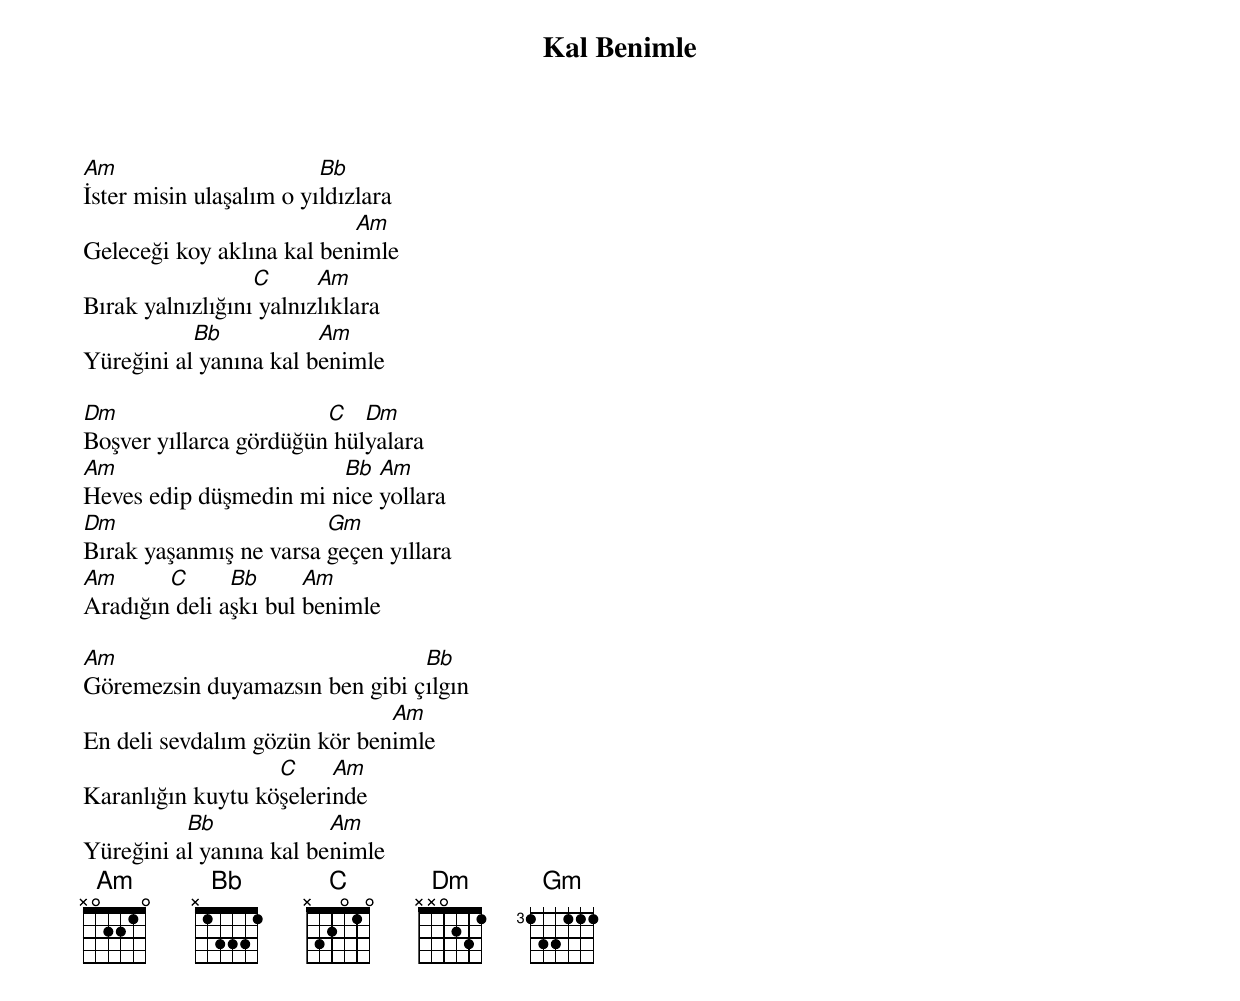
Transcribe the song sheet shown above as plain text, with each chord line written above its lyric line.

{title: Kal Benimle}
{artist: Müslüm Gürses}

Am                       Bb
İster misin ulaşalım o yıldızlara
                           Am
Geleceği koy aklına kal benimle
                  C      Am
Bırak yalnızlığını yalnızlıklara
           Bb           Am
Yüreğini al yanına kal benimle

Dm                      C   Dm
Boşver yıllarca gördüğün hülyalara
Am                      Bb  Am
Heves edip düşmedin mi nice yollara
Dm                      Gm
Bırak yaşanmış ne varsa geçen yıllara
Am      C      Bb      Am
Aradığın deli aşkı bul benimle

Am                              Bb
Göremezsin duyamazsın ben gibi çılgın
                              Am
En deli sevdalım gözün kör benimle
                   C     Am
Karanlığın kuytu köşelerinde
          Bb             Am
Yüreğini al yanına kal benimle
